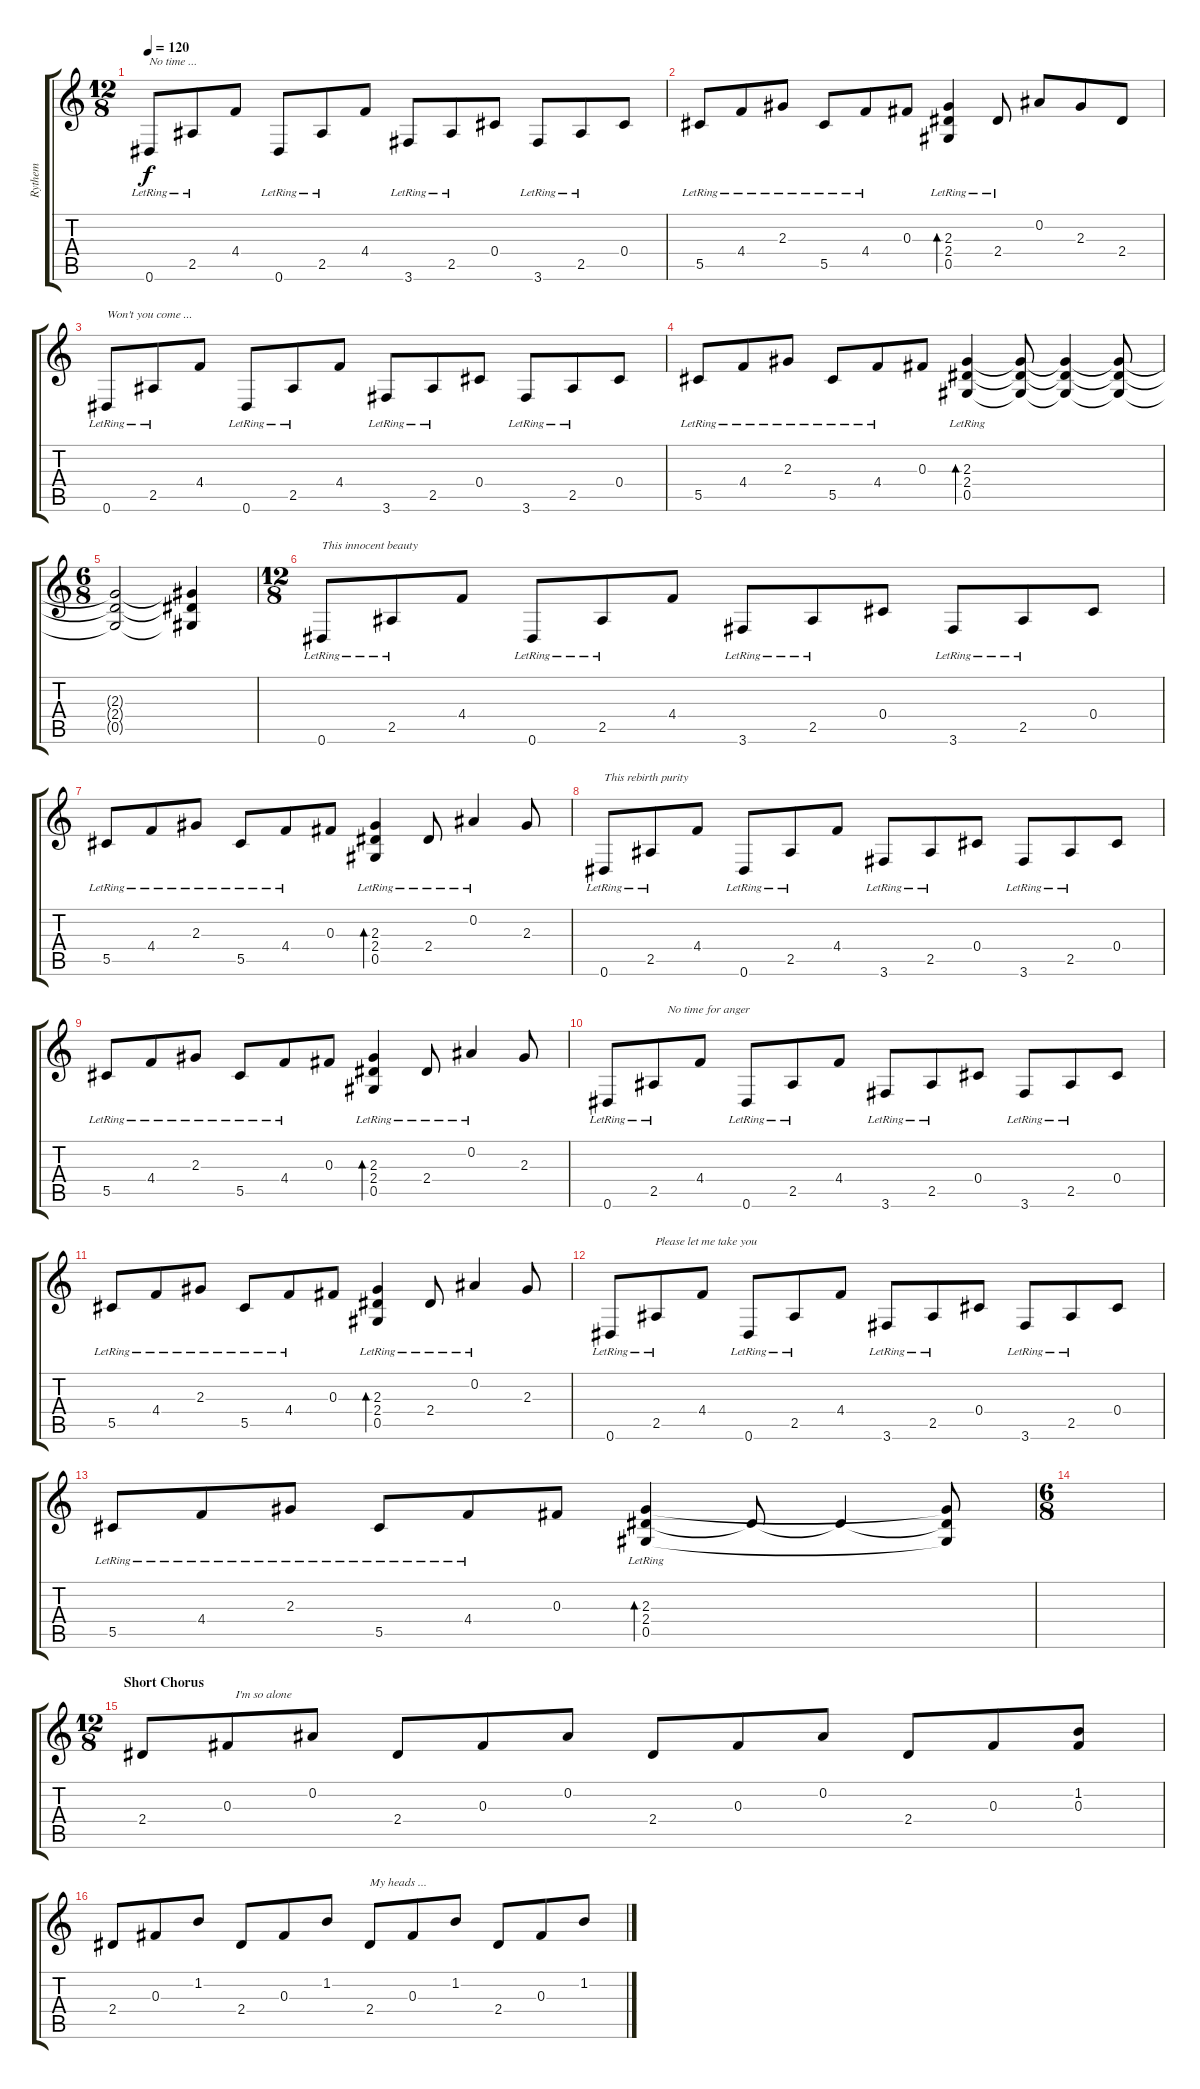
\track ("Rythem" "Rythem") {instrument acousticguitarnylon}
\staff {score tabs}
\tuning (Eb4 Bb3 Gb3 Db3 Ab2 Eb2) {hide}
\ts (12 8)
\tempo 120
\clef g2
\ks c
0.6{lr}.8{txt "No time ..." dy f} 2.5{lr}.8 4.4.8 0.6{lr}.8 2.5{lr}.8 4.4.8 3.6{lr}.8 2.5{lr}.8 0.4.8 3.6{lr}.8 2.5{lr}.8 0.4.8 |
5.5{lr}.8 4.4{lr}.8 2.3{lr}.8 5.5{lr}.8 4.4{lr}.8 0.3.8 (2.3{lr} 2.4 0.5{lr}).4{bd 240} 2.4{lr}.8 0.2.8 2.3.8 2.4.8 |
0.6{lr}.8{txt "Won't you come ..."} 2.5{lr}.8 4.4.8 0.6{lr}.8 2.5{lr}.8 4.4.8 3.6{lr}.8 2.5{lr}.8 0.4.8 3.6{lr}.8 2.5{lr}.8 0.4.8 |
5.5{lr}.8 4.4{lr}.8 2.3{lr}.8 5.5{lr}.8 4.4{lr}.8 0.3.8 (2.3{lr} 2.4 0.5{lr}).4{bd 240} (2.3{t} 2.4{t} 0.5{t}).8 (2.3{t} 2.4{t} 0.5{t}).4 (2.3{t} 2.4{t} 0.5{t}).8 |
\ts (6 8)
(2.3{t} 2.4{t} 0.5{t}).2 (2.3{t} 2.4{t} 0.5{t}).4 |
\ts (12 8)
0.6{lr}.8{txt "This innocent beauty"} 2.5{lr}.8 4.4.8 0.6{lr}.8 2.5{lr}.8 4.4.8 3.6{lr}.8 2.5{lr}.8 0.4.8 3.6{lr}.8 2.5{lr}.8 0.4.8 |
5.5{lr}.8 4.4{lr}.8 2.3{lr}.8 5.5{lr}.8 4.4{lr}.8 0.3.8 (2.3{lr} 2.4 0.5{lr}).4{bd 240} 2.4{lr}.8 0.2{lr}.4 2.3.8 |
0.6{lr}.8{txt "This rebirth purity"} 2.5{lr}.8 4.4.8 0.6{lr}.8 2.5{lr}.8 4.4.8 3.6{lr}.8 2.5{lr}.8 0.4.8 3.6{lr}.8 2.5{lr}.8 0.4.8 |
5.5{lr}.8 4.4{lr}.8 2.3{lr}.8 5.5{lr}.8 4.4{lr}.8 0.3.8 (2.3{lr} 2.4 0.5{lr}).4{bd 240} 2.4{lr}.8 0.2{lr}.4 2.3.8 |
0.6{lr}.8{txt "                    No time for anger"} 2.5{lr}.8 4.4.8 0.6{lr}.8 2.5{lr}.8 4.4.8 3.6{lr}.8 2.5{lr}.8 0.4.8 3.6{lr}.8 2.5{lr}.8 0.4.8 |
5.5{lr}.8 4.4{lr}.8 2.3{lr}.8 5.5{lr}.8 4.4{lr}.8 0.3.8 (2.3{lr} 2.4 0.5{lr}).4{bd 240} 2.4{lr}.8 0.2{lr}.4 2.3.8 |
0.6{lr}.8{txt "               Please let me take you"} 2.5{lr}.8 4.4.8 0.6{lr}.8 2.5{lr}.8 4.4.8 3.6{lr}.8 2.5{lr}.8 0.4.8 3.6{lr}.8 2.5{lr}.8 0.4.8 |
5.5{lr}.8 4.4{lr}.8 2.3{lr}.8 5.5{lr}.8 4.4{lr}.8 0.3.8 (2.3{lr} 2.4 0.5{lr}).4{bd 240} 2.4{t}.8 2.4{t}.4 (2.3{t} 2.4{t} 0.5{t}).8 |
\ts (6 8)
|
\ts (12 8)
\section ("" "Short Chorus")
2.4.8{txt "                               I'm so alone "} 0.3.8 0.2.8 2.4.8 0.3.8 0.2.8 2.4.8 0.3.8 0.2.8 2.4.8 0.3.8 (1.2 0.3).8 |
2.4.8 0.3.8 1.2.8 2.4.8 0.3.8 1.2.8 2.4.8{txt "My heads ..."} 0.3.8 1.2.8 2.4.8 0.3.8 1.2.8
